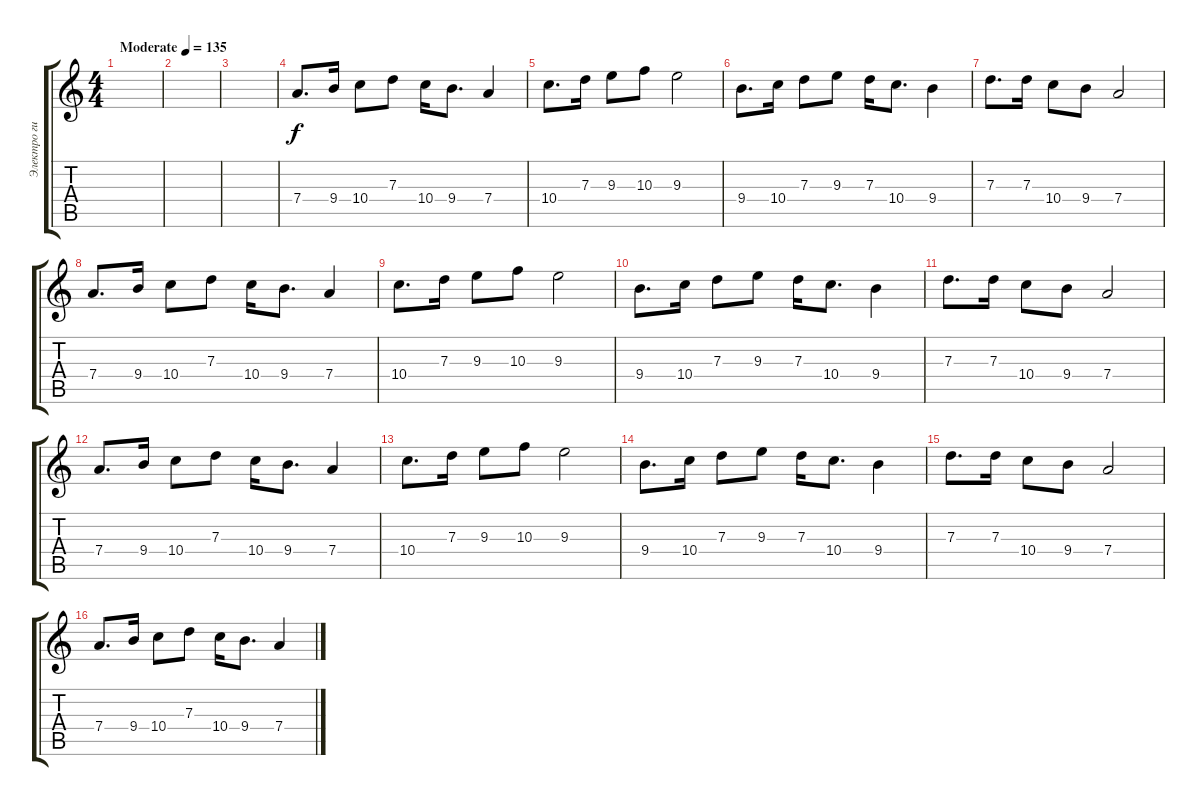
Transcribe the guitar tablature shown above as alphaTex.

\track ("Электро гитара" "Электро ги") {instrument distortionguitar}
\staff {score tabs}
\tuning (E4 B3 G3 D3 A2 E2) {hide}
\ts (4 4)
\tempo (135 "Moderate")
\clef g2
\ks c
|
|
|
7.4.8{d} 9.4.16 10.4.8 7.3.8 10.4.16 9.4.8{d} 7.4.4 |
10.4.8{d} 7.3.16 9.3.8 10.3.8 9.3.2 |
9.4.8{d} 10.4.16 7.3.8 9.3.8 7.3.16 10.4.8{d} 9.4.4 |
7.3.8{d} 7.3.16 10.4.8 9.4.8 7.4.2 |
7.4.8{d} 9.4.16 10.4.8 7.3.8 10.4.16 9.4.8{d} 7.4.4 |
10.4.8{d} 7.3.16 9.3.8 10.3.8 9.3.2 |
9.4.8{d} 10.4.16 7.3.8 9.3.8 7.3.16 10.4.8{d} 9.4.4 |
7.3.8{d} 7.3.16 10.4.8 9.4.8 7.4.2 |
7.4.8{d} 9.4.16 10.4.8 7.3.8 10.4.16 9.4.8{d} 7.4.4 |
10.4.8{d} 7.3.16 9.3.8 10.3.8 9.3.2 |
9.4.8{d} 10.4.16 7.3.8 9.3.8 7.3.16 10.4.8{d} 9.4.4 |
7.3.8{d} 7.3.16 10.4.8 9.4.8 7.4.2 |
7.4.8{d} 9.4.16 10.4.8 7.3.8 10.4.16 9.4.8{d} 7.4.4
